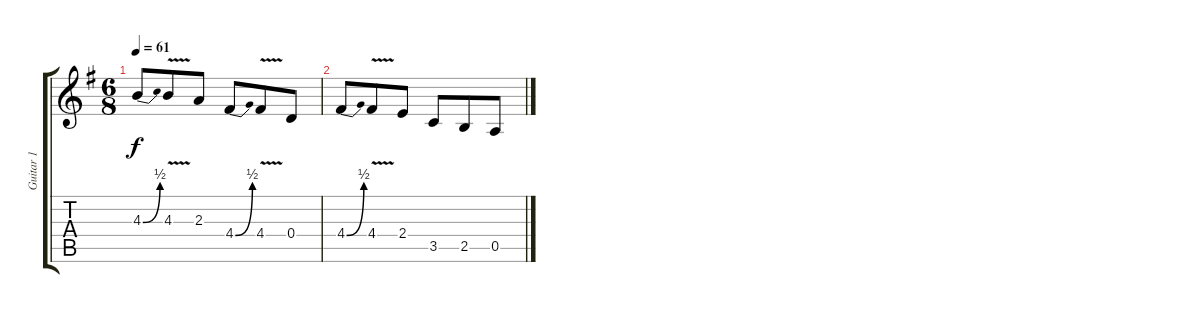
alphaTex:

\track ("Guitar 1" "Guitar 1") {instrument electricguitarclean}
\staff {score tabs}
\tuning (E4 B3 G3 D3 A2 E2) {hide}
\ts (6 8)
\tempo 61
\clef g2
\ks g
4.3{be (bend 0 0 60 2)}.8{dy f} 4.3{v}.8 2.3.8 4.4{be (bend 0 0 60 2)}.8 4.4{v}.8 0.4.8 |
4.4{be (bend 0 0 60 2)}.8 4.4{v}.8 2.4.8 3.5.8 2.5.8 0.5.8
